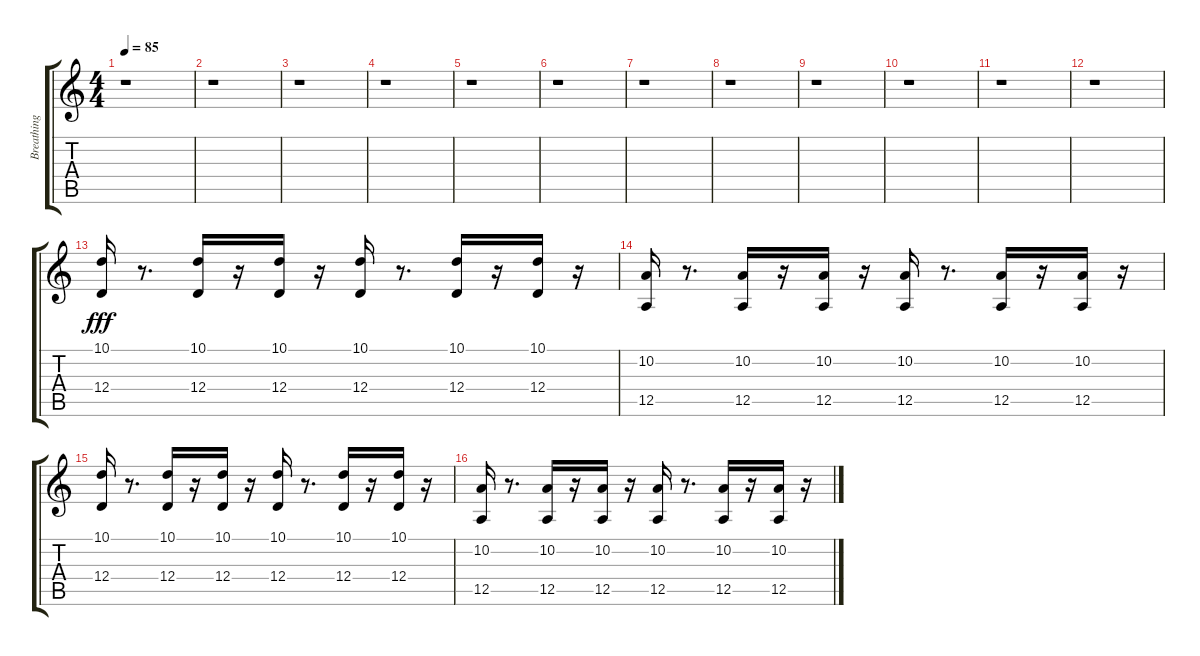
\track ("Breathing" "Breathing") {instrument breathnoise}
\staff {score tabs}
\tuning (E4 B3 G3 D3 A2 E2) {hide}
\ts (4 4)
\tempo 85
\clef g2
\ks c
r.1{dy mp} |
r.1 |
r.1 |
r.1 |
r.1 |
r.1 |
r.1 |
r.1 |
r.1 |
r.1 |
r.1 |
r.1 |
(10.1 12.4).16{dy fff} r.8{d} (10.1 12.4).16 r.16 (10.1 12.4).16 r.16 (10.1 12.4).16 r.8{d} (10.1 12.4).16 r.16 (10.1 12.4).16 r.16 |
(10.2 12.5).16 r.8{d} (10.2 12.5).16 r.16 (10.2 12.5).16 r.16 (10.2 12.5).16 r.8{d} (10.2 12.5).16 r.16 (10.2 12.5).16 r.16 |
(10.1 12.4).16 r.8{d} (10.1 12.4).16 r.16 (10.1 12.4).16 r.16 (10.1 12.4).16 r.8{d} (10.1 12.4).16 r.16 (10.1 12.4).16 r.16 |
(10.2 12.5).16 r.8{d} (10.2 12.5).16 r.16 (10.2 12.5).16 r.16 (10.2 12.5).16 r.8{d} (10.2 12.5).16 r.16 (10.2 12.5).16 r.16
